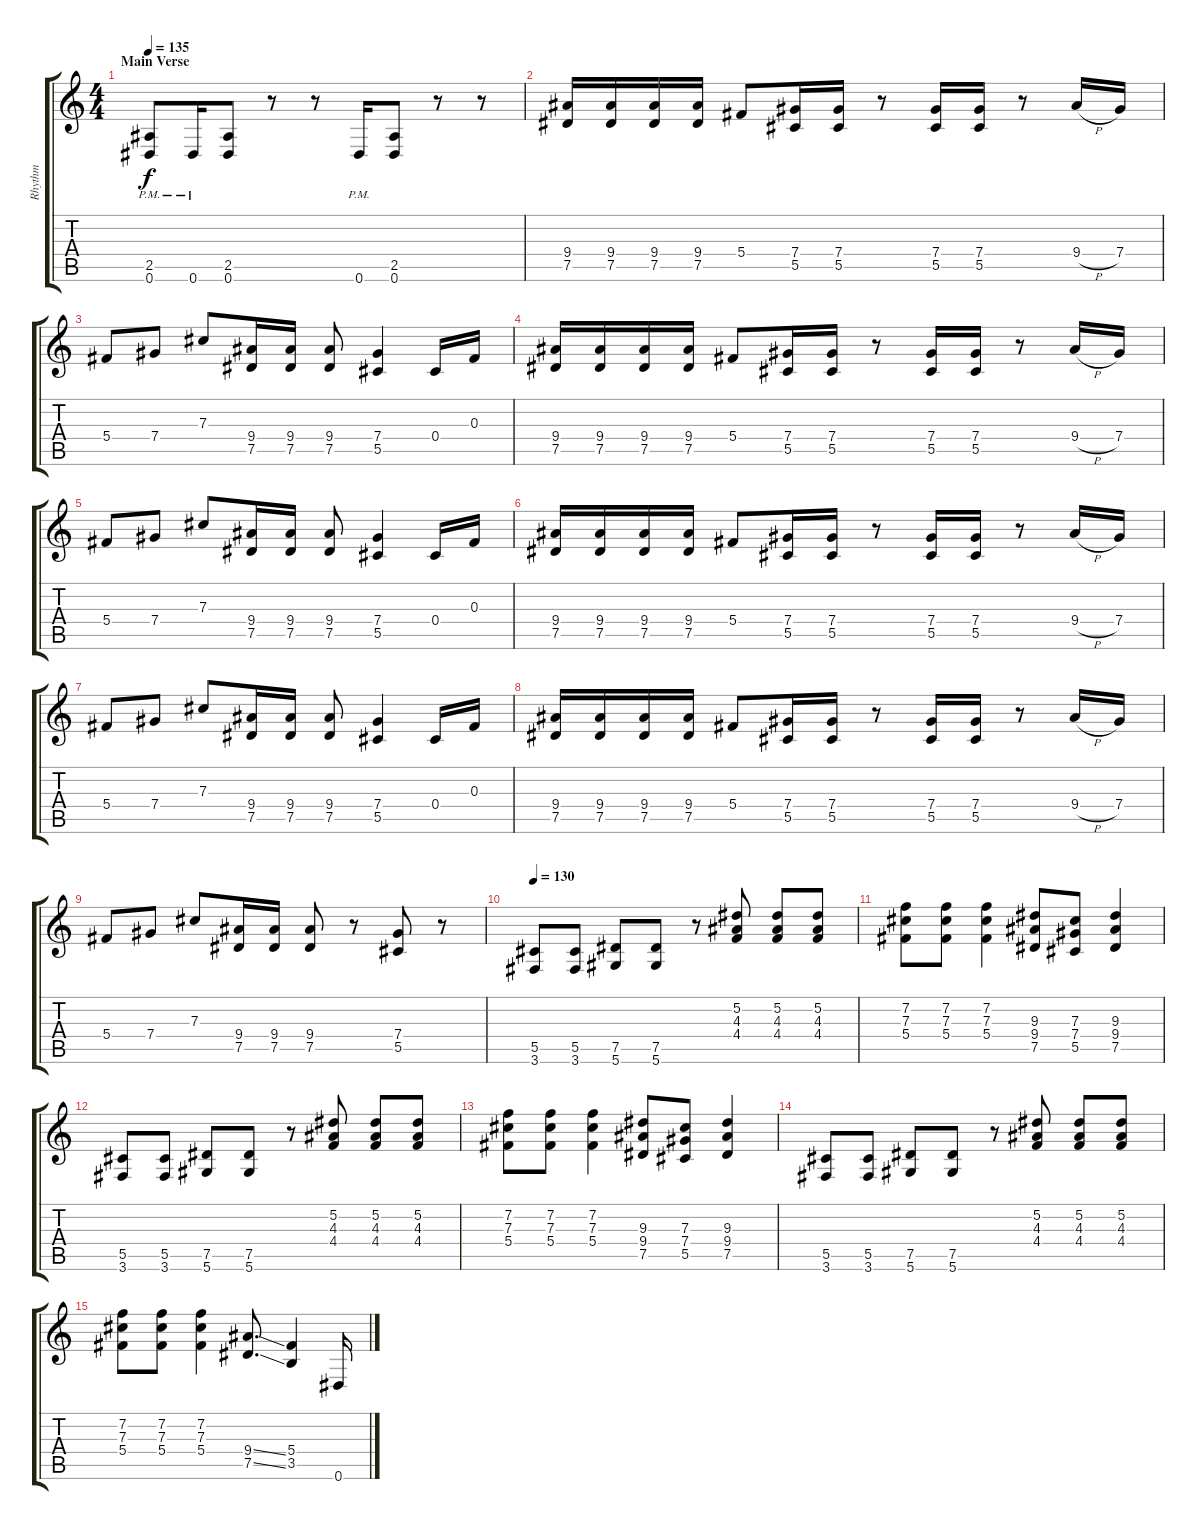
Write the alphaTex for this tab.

\track ("Rhythm" "Rhythm") {instrument distortionguitar}
\staff {score tabs}
\tuning (Eb4 Bb3 Gb3 Db3 Ab2 Eb2) {hide}
\ts (4 4)
\section ("" "Main Verse")
\tempo 135
\clef g2
\ks c
(2.5{pm} 0.6{pm}).8{dy f} 0.6{pm}.16 (2.5 0.6).8 r.8 r.8 0.6{pm}.16 (2.5 0.6).8 r.8 r.8 |
(9.4 7.5).16 (9.4 7.5).16 (9.4 7.5).16 (9.4 7.5).16 5.4.8 (7.4 5.5).16 (7.4 5.5).16 r.8 (7.4 5.5).16 (7.4 5.5).16 r.8 9.4{h}.16 7.4.16 |
5.4.8 7.4.8 7.3.8 (9.4 7.5).16 (9.4 7.5).16 (9.4 7.5).8 (7.4 5.5).4 0.4.16 0.3.16 |
(9.4 7.5).16 (9.4 7.5).16 (9.4 7.5).16 (9.4 7.5).16 5.4.8 (7.4 5.5).16 (7.4 5.5).16 r.8 (7.4 5.5).16 (7.4 5.5).16 r.8 9.4{h}.16 7.4.16 |
5.4.8 7.4.8 7.3.8 (9.4 7.5).16 (9.4 7.5).16 (9.4 7.5).8 (7.4 5.5).4 0.4.16 0.3.16 |
(9.4 7.5).16 (9.4 7.5).16 (9.4 7.5).16 (9.4 7.5).16 5.4.8 (7.4 5.5).16 (7.4 5.5).16 r.8 (7.4 5.5).16 (7.4 5.5).16 r.8 9.4{h}.16 7.4.16 |
5.4.8 7.4.8 7.3.8 (9.4 7.5).16 (9.4 7.5).16 (9.4 7.5).8 (7.4 5.5).4 0.4.16 0.3.16 |
(9.4 7.5).16 (9.4 7.5).16 (9.4 7.5).16 (9.4 7.5).16 5.4.8 (7.4 5.5).16 (7.4 5.5).16 r.8 (7.4 5.5).16 (7.4 5.5).16 r.8 9.4{h}.16 7.4.16 |
5.4.8 7.4.8 7.3.8 (9.4 7.5).16 (9.4 7.5).16 (9.4 7.5).8 r.8 (7.4 5.5).8 r.8 |
\tempo 130
(5.5 3.6).8 (5.5 3.6).8 (7.5 5.6).8 (7.5 5.6).8 r.8 (5.2 4.3 4.4).8 (5.2 4.3 4.4).8 (5.2 4.3 4.4).8 |
(7.2 7.3 5.4).8 (7.2 7.3 5.4).8 (7.2 7.3 5.4).4 (9.3 9.4 7.5).8 (7.3 7.4 5.5).8 (9.3 9.4 7.5).4 |
(5.5 3.6).8 (5.5 3.6).8 (7.5 5.6).8 (7.5 5.6).8 r.8 (5.2 4.3 4.4).8 (5.2 4.3 4.4).8 (5.2 4.3 4.4).8 |
(7.2 7.3 5.4).8 (7.2 7.3 5.4).8 (7.2 7.3 5.4).4 (9.3 9.4 7.5).8 (7.3 7.4 5.5).8 (9.3 9.4 7.5).4 |
(5.5 3.6).8 (5.5 3.6).8 (7.5 5.6).8 (7.5 5.6).8 r.8 (5.2 4.3 4.4).8 (5.2 4.3 4.4).8 (5.2 4.3 4.4).8 |
(7.2 7.3 5.4).8 (7.2 7.3 5.4).8 (7.2 7.3 5.4).4 (9.4{ss} 7.5{ss}).8{d} (5.4 3.5).4 0.6.16
